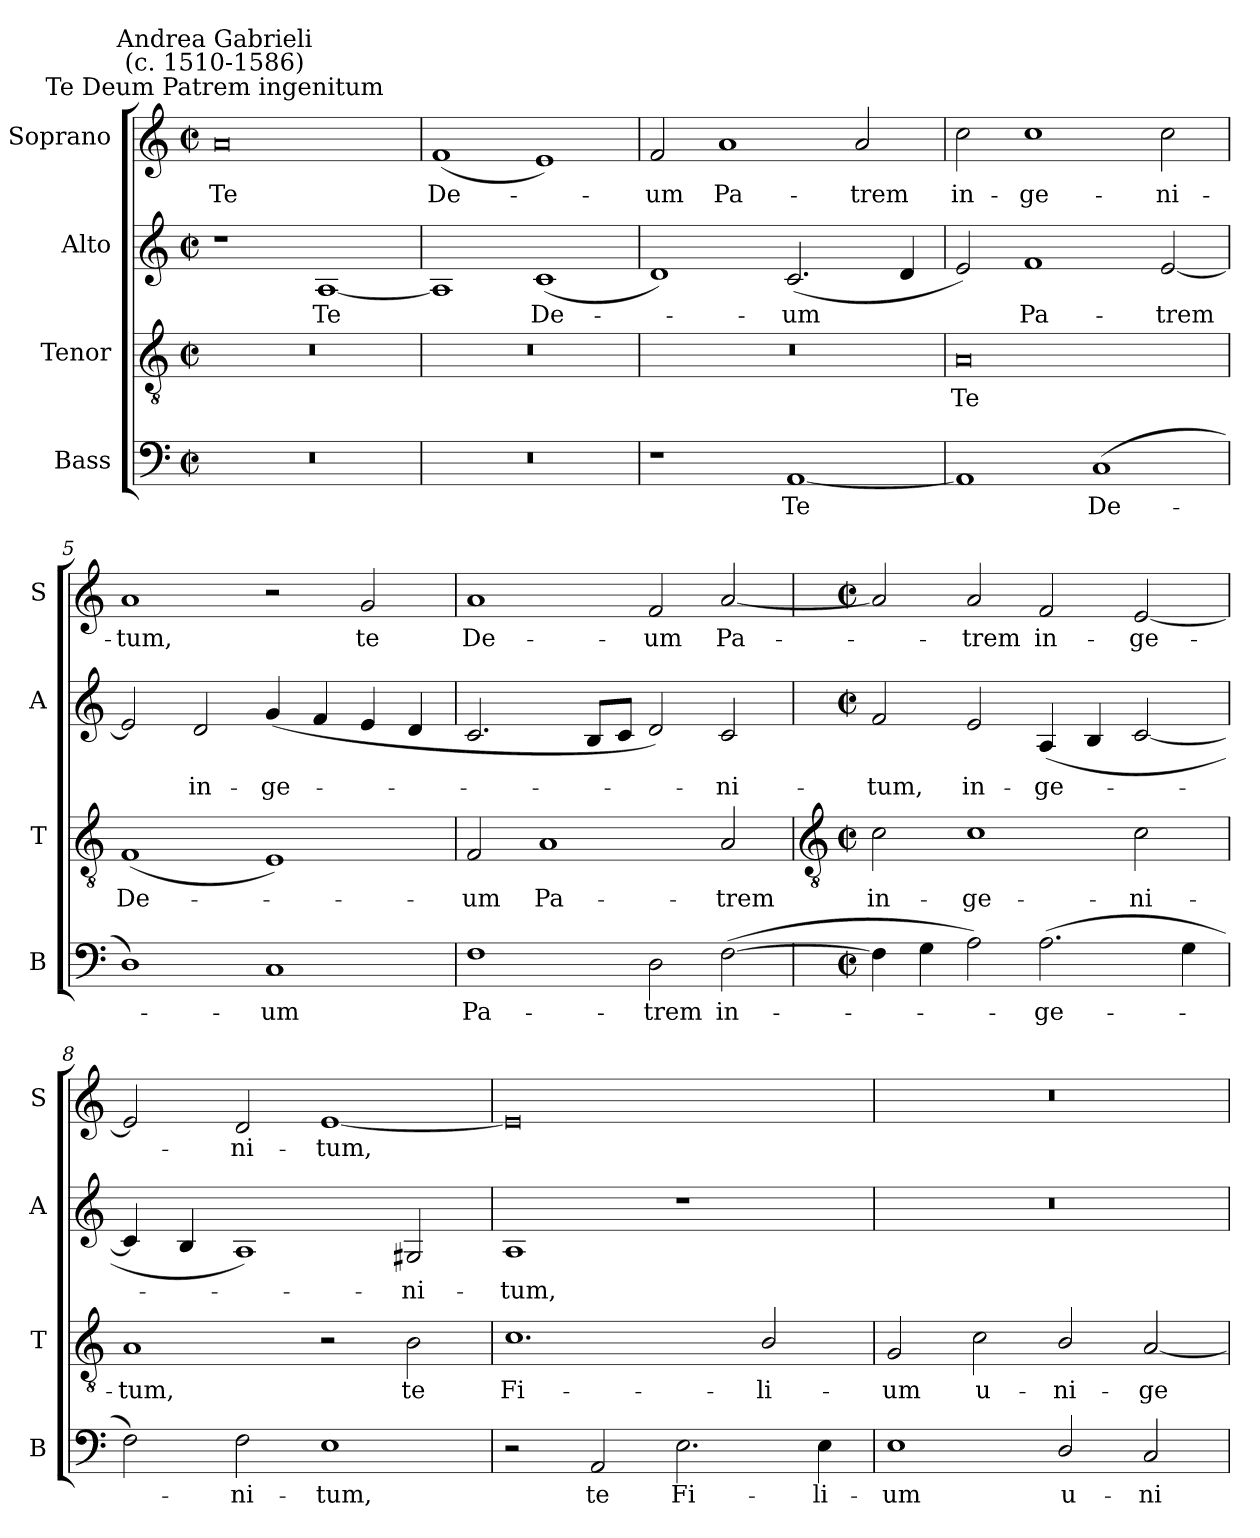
**kern	**text	**kern	**text	**kern	**text	**kern	**text
*part4	*part4	*part3	*part3	*part2	*part2	*part1	*part1
*staff4	*staff4	*staff3	*staff3	*staff2	*staff2	*staff1	*staff1
*I"Bass	*	*I"Tenor	*	*I"Alto	*	*I"Soprano	*
*I'B	*	*I'T	*	*I'A	*	*I'S	*
*clefF4	*	*clefGv2	*	*clefG2	*	*clefG2	*
*k[]	*	*k[]	*	*k[]	*	*k[]	*
*C:	*	*C:	*	*C:	*	*C:	*
*M4/2	*	*M4/2	*	*M4/2	*	*M4/2	*
*met(c|)	*	*met(c|)	*	*met(c|)	*	*met(c|)	*
=1	=1	=1	=1	=1	=1	=1	=1
!	!	!	!	!	!	!LO:TX:a:cj:t=Te Deum Patrem ingenitum	!
!	!	!	!	!	!	!LO:TX:a:cj:t=Andrea Gabrieli\n(c. 1510-1586)	!
!	!	!	!	!	!	!	!LO:LY:b
0r	.	0r	.	1r	.	0a	Te
!	!	!	!	!	!LO:LY:b	!	!
.	.	.	.	[1A	Te	.	.
=2	=2	=2	=2	=2	=2	=2	=2
!	!	!	!	!	!	!	!LO:LY:b
0r	.	0r	.	1A]	.	(<1f	De-
!	!	!	!	!	!LO:LY:b	!	!
.	.	.	.	(<1c	De-	1e)	.
=3	=3	=3	=3	=3	=3	=3	=3
!	!	!	!	!	!	!	!LO:LY:b
1r	.	0r	.	1d)	.	2f	um
!	!	!	!	!	!	!	!LO:LY:b
.	.	.	.	.	.	1a	Pa-
!	!LO:LY:b	!	!	!	!LO:LY:b	!	!
[1AA	Te	.	.	(<2.c	um	.	.
!	!	!	!	!	!	!	!LO:LY:b
.	.	.	.	.	.	2a	-trem
.	.	.	.	4d	.	.	.
=4	=4	=4	=4	=4	=4	=4	=4
!	!	!	!LO:LY:b	!	!	!	!LO:LY:b
1AA]	.	0A	Te	2e)	.	2cc	in-
!	!	!	!	!	!LO:LY:b	!	!LO:LY:b
.	.	.	.	1f	Pa-	1cc	-ge-
!	!LO:LY:b	!	!	!	!	!	!
(<1C	De-	.	.	.	.	.	.
!	!	!	!	!	!LO:LY:b	!	!LO:LY:b
.	.	.	.	[2e	-trem	2cc	-ni-
=5	=5	=5	=5	=5	=5	=5	=5
!	!	!	!LO:LY:b	!	!	!	!LO:LY:b
1D)	.	(<1F	De-	2e]	.	1a	-tum,
!	!	!	!	!	!LO:LY:b	!	!
.	.	.	.	2d	in-	.	.
!	!LO:LY:b	!	!	!	!LO:LY:b	!	!
1C	um	1E)	.	(<4g	-ge-	2r	.
.	.	.	.	4f	.	.	.
!	!	!	!	!	!	!	!LO:LY:b
.	.	.	.	4e	.	2g	te
.	.	.	.	4d	.	.	.
=6	=6	=6	=6	=6	=6	=6	=6
!	!LO:LY:b	!	!LO:LY:b	!	!	!	!LO:LY:b
1F	Pa-	2F	um	2.c	.	1a	De-
!	!	!	!LO:LY:b	!	!	!	!
.	.	1A	Pa-	.	.	.	.
.	.	.	.	8BL	.	.	.
.	.	.	.	8cJ	.	.	.
!	!LO:LY:b	!	!	!	!	!	!LO:LY:b
2D	-trem	.	.	2d)	.	2f	-um
!	!LO:LY:b	!	!LO:LY:b	!	!LO:LY:b	!	!LO:LY:b
(>[2F	in-	2A	-trem	2c	ni-	[2a	Pa-
!!LO:LB:g=z
=7	=7	=7	=7	=7	=7	=7	=7
*	*	*clefGv2	*	*	*	*	*
*M4/2	*	*M4/2	*	*M4/2	*	*M4/2	*
*met(c|)	*	*met(c|)	*	*met(c|)	*	*met(c|)	*
!	!	!	!LO:LY:b	!	!LO:LY:b	!	!
4F]	.	2c	in-	2f	-tum,	2a]	.
4G	.	.	.	.	.	.	.
!	!	!	!LO:LY:b	!	!LO:LY:b	!	!LO:LY:b
2A)	.	1c	-ge-	2e	in-	2a	trem
!	!LO:LY:b	!	!	!	!LO:LY:b	!	!LO:LY:b
(>2.A	ge-	.	.	(<4A	-ge-	2f	in-
.	.	.	.	4B	.	.	.
!	!	!	!LO:LY:b	!	!	!	!LO:LY:b
.	.	2c	-ni-	[2c	.	[2e	-ge-
4G	.	.	.	.	.	.	.
=8	=8	=8	=8	=8	=8	=8	=8
!	!	!	!LO:LY:b	!	!	!	!
2F)	.	1A	-tum,	4c]	.	2e]	.
.	.	.	.	4B	.	.	.
!	!LO:LY:b	!	!	!	!	!	!LO:LY:b
2F	ni-	.	.	1A)	.	2d	ni-
!	!LO:LY:b	!	!	!	!	!	!LO:LY:b
1E	-tum,	2r	.	.	.	[1e	-tum,
!	!	!	!LO:LY:b	!	!LO:LY:b	!	!
.	.	2B	te	2G#X	ni-	.	.
=9	=9	=9	=9	=9	=9	=9	=9
!	!	!	!LO:LY:b	!	!LO:LY:b	!	!
2r	.	1.c	Fi-	1A	-tum,	0e]	.
!	!LO:LY:b	!	!	!	!	!	!
2AA	te	.	.	.	.	.	.
!	!LO:LY:b	!	!	!	!	!	!
2.E	Fi-	.	.	1r	.	.	.
!	!	!	!LO:LY:b	!	!	!	!
.	.	2B/	-li-	.	.	.	.
!	!LO:LY:b	!	!	!	!	!	!
4E	-li-	.	.	.	.	.	.
=10	=10	=10	=10	=10	=10	=10	=10
!	!LO:LY:b	!	!LO:LY:b	!	!	!	!
1E	-um	2G	-um	0r	.	0r	.
!	!	!	!LO:LY:b	!	!	!	!
.	.	2c	u-	.	.	.	.
!	!LO:LY:b	!	!LO:LY:b	!	!	!	!
2D/	u-	2B/	-ni-	.	.	.	.
!	!LO:LY:b	!	!LO:LY:b	!	!	!	!
2C	-ni-	[2A	-ge-	.	.	.	.
=	=	=	=	=	=	=	=
*-	*-	*-	*-	*-	*-	*-	*-
